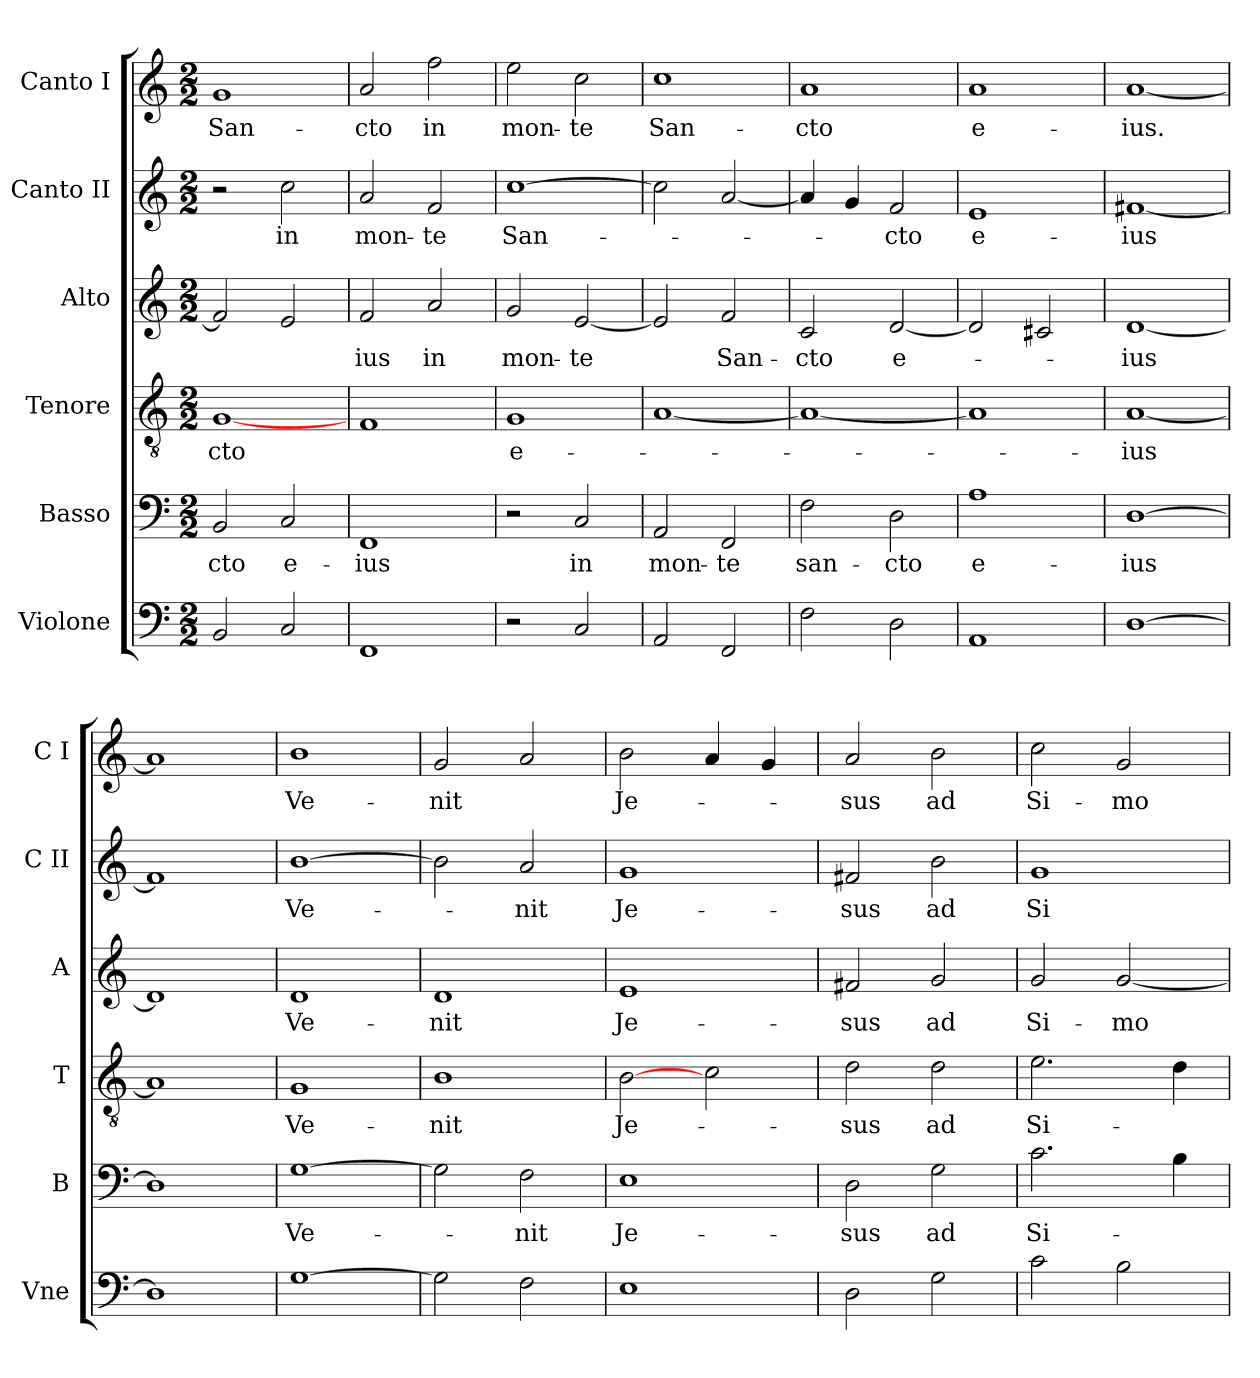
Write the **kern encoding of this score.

**kern	**kern	**text	**kern	**text	**kern	**text	**kern	**text	**kern	**text
*part6	*part5	*part5	*part4	*part4	*part3	*part3	*part2	*part2	*part1	*part1
*staff6	*staff5	*staff5	*staff4	*staff4	*staff3	*staff3	*staff2	*staff2	*staff1	*staff1
*I"Violone	*I"Basso	*	*I"Tenore	*	*I"Alto	*	*I"Canto II	*	*I"Canto I	*
*I'Vne	*I'B	*	*I'T	*	*I'A	*	*I'C II	*	*I'C I	*
*clefF4	*clefF4	*	*clefGv2	*	*clefG2	*	*clefG2	*	*clefG2	*
*k[]	*k[]	*	*k[]	*	*k[]	*	*k[]	*	*k[]	*
*M2/2	*M2/2	*	*M2/2	*	*M2/2	*	*M2/2	*	*M2/2	*
=	=	=	=	=	=	=	=	=	=	=
2BB	2BB	-cto	[1G	-cto	2f]	.	2r	.	1g	San-
2C	2C	e-	.	.	2e	.	2cc	in	.	.
=	=	=	=	=	=	=	=	=	=	=
1FF	1FF	-ius	1F	.	2f	-ius	2a	mon-	2a	-cto
.	.	.	.	.	2a	in	2f	-te	2ff	in
=	=	=	=	=	=	=	=	=	=	=
2r	2r	.	1G	e-	2g	mon-	[1cc	San-	2ee	mon-
2C	2C	in	.	.	[2e	-te	.	.	2cc	-te
=	=	=	=	=	=	=	=	=	=	=
2AA	2AA	mon-	[1A	.	2e]	.	2cc]	.	1cc	San-
2FF	2FF	-te	.	.	2f	San-	[2a	.	.	.
=	=	=	=	=	=	=	=	=	=	=
2F	2F	san-	1A_	.	2c	-cto	4a]	.	1a	-cto
.	.	.	.	.	.	.	4g	.	.	.
2D	2D	-cto	.	.	[2d	e-	2f	-cto	.	.
=	=	=	=	=	=	=	=	=	=	=
1AA	1A	e-	1A]	.	2d]	.	1e	e-	1a	e-
.	.	.	.	.	2c#X	.	.	.	.	.
=	=	=	=	=	=	=	=	=	=	=
[1D	[1D	-ius	[1A	-ius	[1d	-ius	[1f#X	-ius	[1a	-ius.
=	=	=	=	=	=	=	=	=	=	=
1D]	1D]	.	1A]	.	1d]	.	1f#]	.	1a]	.
=	=	=	=	=	=	=	=	=	=	=
[1G	[1G	Ve-	1G	Ve-	1d	Ve-	[1b	Ve-	1b	Ve-
=	=	=	=	=	=	=	=	=	=	=
2G]	2G]	.	1B	-nit	1d	-nit	2b]	.	2g	-nit
2F	2F	-nit	.	.	.	.	2a	-nit	2a	.
=	=	=	=	=	=	=	=	=	=	=
1E	1E	Je-	[2B	Je-	1e	Je-	1g	Je-	2b	Je-
.	.	.	2c	.	.	.	.	.	4a	.
.	.	.	.	.	.	.	.	.	4g	.
=	=	=	=	=	=	=	=	=	=	=
2D	2D	-sus	2d	-sus	2f#X	-sus	2f#X	-sus	2a	-sus
2G	2G	ad	2d	ad	2g	ad	2b	ad	2b	ad
=	=	=	=	=	=	=	=	=	=	=
2c	2.c	Si-	2.e	Si-	2g	Si-	1g	Si-	2cc	Si-
2B	.	.	.	.	[2g	-mo-	.	.	2g	-mo-
.	4B	.	4d	.	.	.	.	.	.	.
=	=	=	=	=	=	=	=	=	=	=
*-	*-	*-	*-	*-	*-	*-	*-	*-	*-	*-
